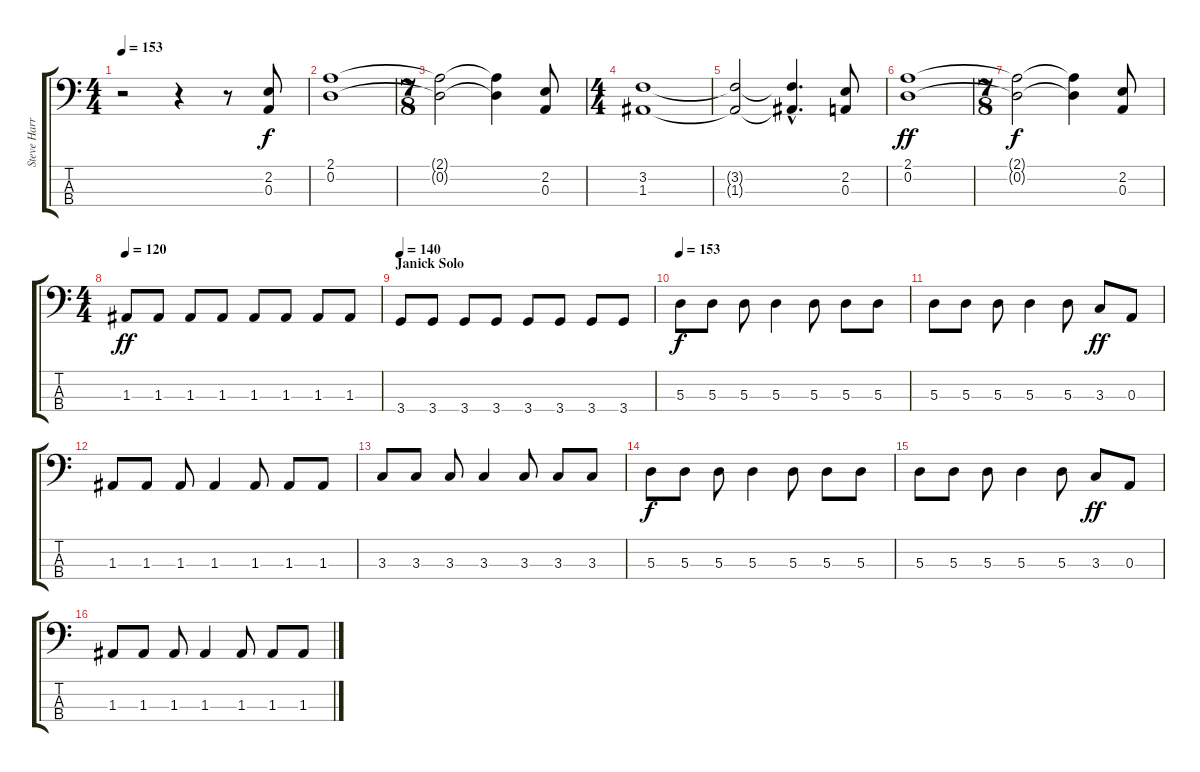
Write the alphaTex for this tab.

\track ("Steve Harris" "Steve Harr") {instrument electricbassfinger}
\staff {score tabs}
\tuning (G2 D2 A1 E1) {hide}
\ts (4 4)
\tempo 153
\tempo 117
\tempo 153
\clef f4
\ks c
r.2{dy f instrument electricbassfinger} r.4 r.8 (2.2 0.3).8 |
(2.1 0.2).1 |
\ts (7 8)
(2.1{t} 0.2{t}).2 (2.1{t} 0.2{t}).4 (2.2 0.3).8 |
\ts (4 4)
(3.2 1.3).1 |
(3.2{t} 1.3{t}).2 (3.2{hac t} 1.3{hac t}).4{d} (2.2 0.3).8 |
(2.1 0.2).1{dy ff} |
\ts (7 8)
(2.1{t} 0.2{t}).2{dy f} (2.1{t} 0.2{t}).4 (2.2 0.3).8 |
\ts (4 4)
\tempo 120
1.3.8{dy ff} 1.3.8 1.3.8 1.3.8 1.3.8 1.3.8 1.3.8 1.3.8 |
\section ("" "Janick Solo")
\tempo 140
3.4.8 3.4.8 3.4.8 3.4.8 3.4.8 3.4.8 3.4.8 3.4.8 |
\section ("" "")
\tempo 153
5.3.8{dy f} 5.3.8 5.3.8 5.3.4 5.3.8 5.3.8 5.3.8 |
5.3.8 5.3.8 5.3.8 5.3.4 5.3.8 3.3.8{dy ff} 0.3.8 |
1.3.8 1.3.8 1.3.8 1.3.4 1.3.8 1.3.8 1.3.8 |
3.3.8 3.3.8 3.3.8 3.3.4 3.3.8 3.3.8 3.3.8 |
5.3.8{dy f} 5.3.8 5.3.8 5.3.4 5.3.8 5.3.8 5.3.8 |
5.3.8 5.3.8 5.3.8 5.3.4 5.3.8 3.3.8{dy ff} 0.3.8 |
1.3.8 1.3.8 1.3.8 1.3.4 1.3.8 1.3.8 1.3.8
